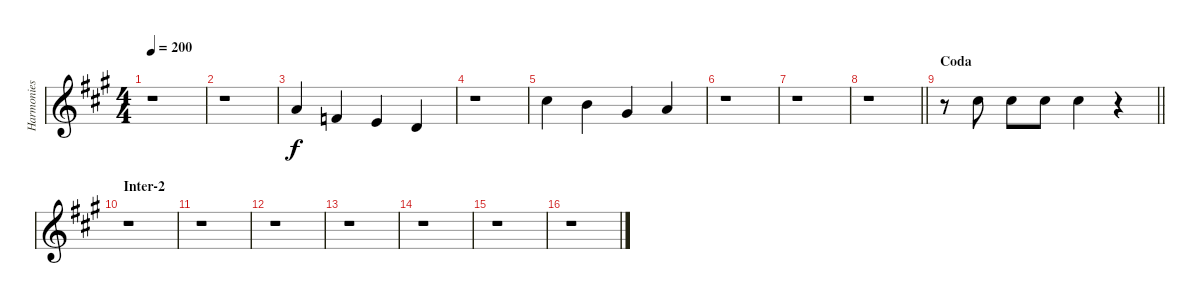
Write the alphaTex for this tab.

\track ("Harmonies" "Harmonies") {instrument altosax}
\staff {score}
\tuning (E4 B3 G3 D3 A2 E2 B1) {hide}
\ts (4 4)
\tempo 200
\clef g2
\ks a
r.1{dy f} |
r.1 |
5.1.4 1.1.4 0.1.4 3.2.4 |
r.1 |
9.1.4 7.1.4 4.1.4 5.1.4 |
r.1 |
r.1 |
\barLineRight lightlight
r.1 |
\section ("" "Coda")
\barLineRight lightlight
r.8 9.1.8 9.1.8 9.1.8 9.1.4 r.4 |
\section ("" "Inter-2")
r.1 |
r.1 |
r.1 |
r.1 |
r.1 |
r.1 |
r.1
